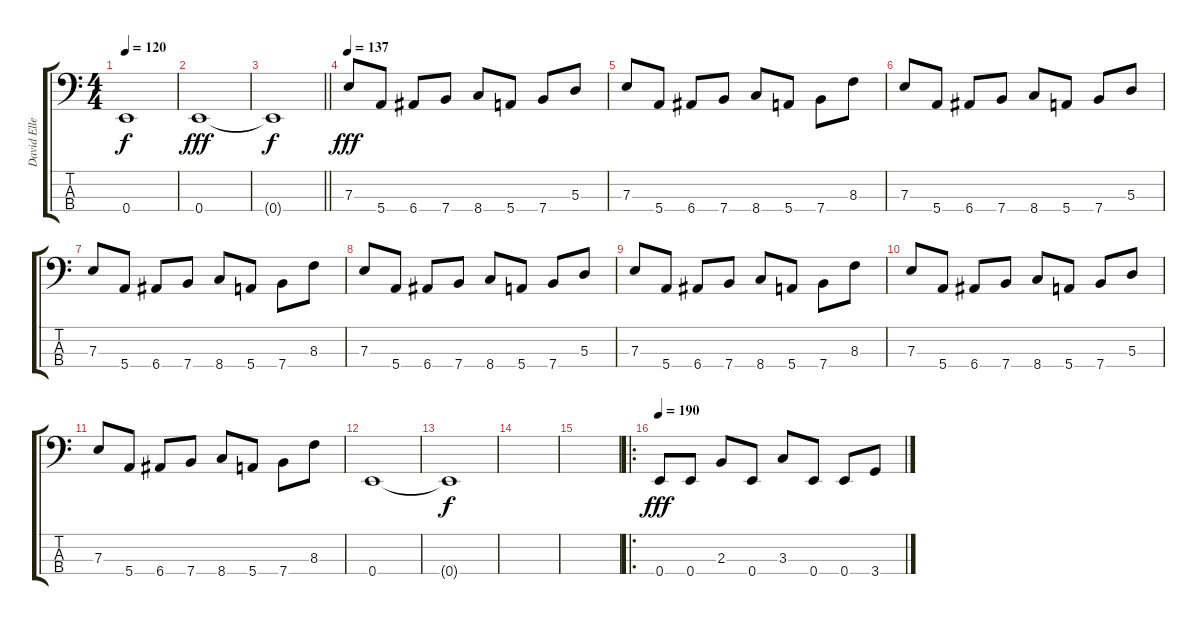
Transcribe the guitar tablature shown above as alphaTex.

\track ("David Ellefson" "David Elle") {instrument electricbassfinger}
\staff {score tabs}
\tuning (G2 D2 A1 E1) {hide}
\ts (4 4)
\tempo 120
\clef f4
\ks c
0.4{t}.1{dy f} |
0.4.1{dy fff} |
\barLineRight lightlight
0.4{t}.1{dy f} |
\tempo 137
7.3.8{dy fff} 5.4.8 6.4.8 7.4.8 8.4.8 5.4.8 7.4.8 5.3.8 |
7.3.8 5.4.8 6.4.8 7.4.8 8.4.8 5.4.8 7.4.8 8.3.8 |
7.3.8 5.4.8 6.4.8 7.4.8 8.4.8 5.4.8 7.4.8 5.3.8 |
7.3.8 5.4.8 6.4.8 7.4.8 8.4.8 5.4.8 7.4.8 8.3.8 |
7.3.8 5.4.8 6.4.8 7.4.8 8.4.8 5.4.8 7.4.8 5.3.8 |
7.3.8 5.4.8 6.4.8 7.4.8 8.4.8 5.4.8 7.4.8 8.3.8 |
7.3.8 5.4.8 6.4.8 7.4.8 8.4.8 5.4.8 7.4.8 5.3.8 |
7.3.8 5.4.8 6.4.8 7.4.8 8.4.8 5.4.8 7.4.8 8.3.8 |
0.4.1 |
0.4{t}.1{dy f} |
|
|
\ro
\tempo 190
0.4.8{dy fff} 0.4.8 2.3.8 0.4.8 3.3.8 0.4.8 0.4.8 3.4.8
